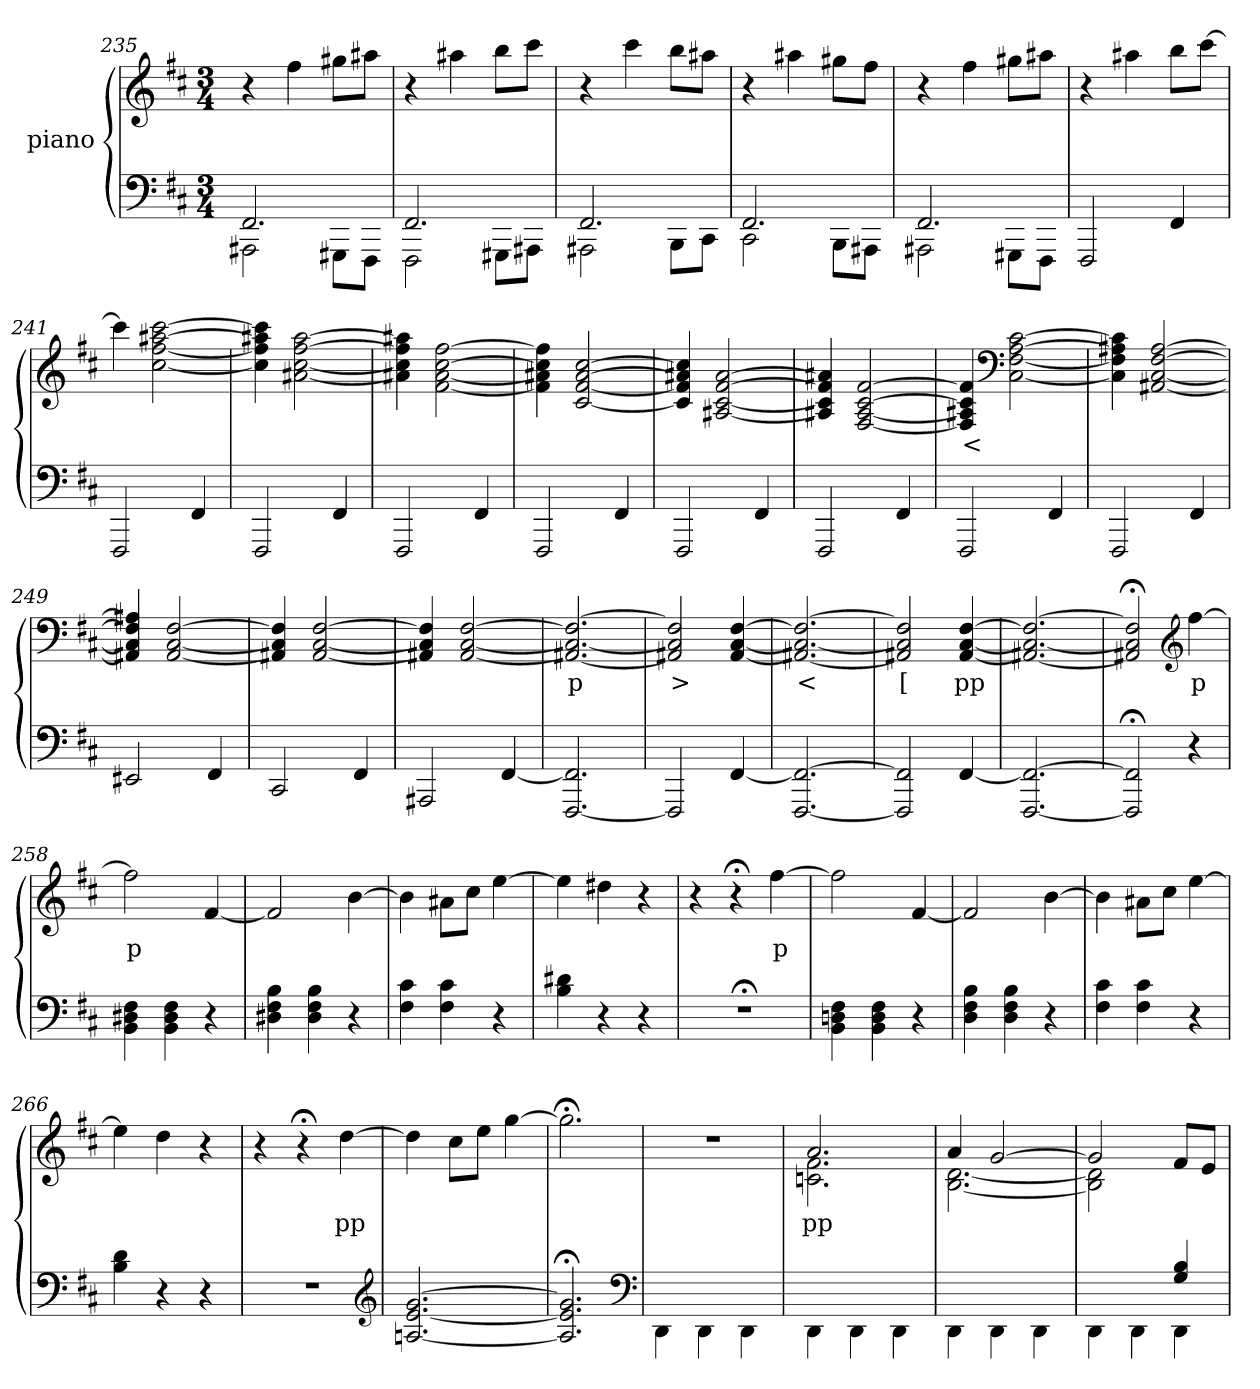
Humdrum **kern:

**kern	**kern	**text
*part2	*part1	*part1
*staff2	*staff1	*staff1
*	*I"piano	*
*clefF4	*clefG2	*
*k[f#c#]	*k[f#c#]	*
*D:	*D:	*
*M3/4	*M3/4	*
=235	=235	=235
*^	*	*
2.FF#	2AAA#X	4r	.
.	.	4ff#	.
.	8GGG#XL	8gg#XL	.
.	8FFF#J	8aa#XJ	.
=236	=236	=236	=236
2.FF#	2FFF#	4r	.
.	.	4aa#X	.
.	8GGG#XL	8bbL	.
.	8AAA#XJ	8ccc#J	.
=237	=237	=237	=237
2.FF#	2AAA#X	4r	.
.	.	4ccc#	.
.	8BBBL	8bbL	.
.	8CC#J	8aa#XJ	.
=238	=238	=238	=238
2.FF#	2CC#	4r	.
.	.	4aa#X	.
.	8BBBL	8gg#XL	.
.	8AAA#XJ	8ff#J	.
=239	=239	=239	=239
2.FF#	2AAA#X	4r	.
.	.	4ff#	.
.	8GGG#XL	8gg#XL	.
.	8FFF#J	8aa#XJ	.
*v	*v	*	*
=240	=240	=240
2FFF#	4r	.
.	4aa#X	.
4FF#	8bbL	.
.	[8ccc#J	.
=241	=241	=241
2FFF#	4ccc#]	.
.	[2cc# [2ff# [2aa#X [2ccc#	.
4FF#	.	.
=242	=242	=242
2FFF#	4cc#] 4ff#] 4aa#X] 4ccc#]	.
.	[2a# [2cc# [2ff# [2aa#	.
4FF#	.	.
=243	=243	=243
2FFF#	4a#X] 4cc#] 4ff#] 4aa#X]	.
.	[2f# [2a# [2cc# [2ff#	.
4FF#	.	.
=244	=244	=244
2FFF#	4f#] 4a#X] 4cc#] 4ff#]	.
.	[2c# [2f# [2a# [2cc#	.
4FF#	.	.
=245	=245	=245
2FFF#	4c#] 4f#] 4a#X] 4cc#]	.
.	[2A# [2c# [2f# [2a#	.
4FF#	.	.
=246	=246	=246
2FFF#	4A#X] 4c#] 4f#] 4a#X]	.
.	[2F# [2A# [2c# [2f#	.
4FF#	.	.
=247	=247	=247
2FFF#	4F#] 4A#X] 4c#] 4f#]	<
*	*clefF4	*
.	[2C# [2F# [2A# [2c#	.
4FF#	.	.
=248	=248	=248
2FFF#	4C#] 4F#] 4A#X] 4c#]	.
.	[2AA#/ [2C#/ [2F#/ [2A#/	.
4FF#	.	.
=249	=249	=249
2EE#X	4AA#X/] 4C#/] 4F#/] 4A#X/]	.
.	[2AA# [2C# [2F#	.
4FF#	.	.
=250	=250	=250
2CC#	4AA#X] 4C#] 4F#]	.
.	[2AA# [2C# [2F#	.
4FF#	.	.
=251	=251	=251
2AAA#X	4AA#X] 4C#] 4F#]	.
.	[2AA# [2C# [2F#	.
[4FF#	.	.
=252	=252	=252
[2.FFF# 2.FF#]	2.AA#X_ 2.C#_ 2.F#_	p
=253	=253	=253
2FFF#]	2AA#X] 2C#] 2F#]	>
[4FF#	[4AA# [4C# [4F#	.
=254	=254	=254
[2.FFF# 2.FF#_	2.AA#X_ 2.C#_ 2.F#_	<
=255	=255	=255
2FFF#] 2FF#]	2AA#X] 2C#] 2F#]	[
[4FF#	[4AA# [4C# [4F#	pp
=256	=256	=256
[2.FFF# 2.FF#_	2.AA#X_ 2.C#_ 2.F#_	.
=257	=257	=257
2FFF#];< 2FF#];<	2AA#X];< 2C#];< 2F#];<	.
*	*clefG2	*
4r	[4ff#	p
=258	=258	=258
4BB 4D#X 4F#	2ff#]	p
4BB 4D# 4F#	.	.
4r	[4f#	.
=259	=259	=259
4D#X 4F# 4B	2f#]	.
4D# 4F# 4B	.	.
4r	[4b	.
=260	=260	=260
4F# 4c#	4b]	.
4F# 4c#	8a#XL	.
.	8cc#J	.
4r	[4ee	.
=261	=261	=261
4B 4d#X	4ee]	.
4r	4dd#X	.
4r	4r	.
=262	=262	=262
2.r;<	4r	.
.	4r;<	.
.	[4ff#	p
=263	=263	=263
4BB 4Dn 4F#	2ff#]	.
4BB 4D 4F#	.	.
4r	[4f#	.
=264	=264	=264
4D 4F# 4B	2f#]	.
4D 4F# 4B	.	.
4r	[4b	.
=265	=265	=265
4F# 4c#	4b]	.
4F# 4c#	8a#XL	.
.	8cc#J	.
4r	[4ee	.
=266	=266	=266
4B 4d	4ee]	.
4r	4dd	.
4r	4r	.
=267	=267	=267
2.r	4r	.
.	4r;<	.
.	[4dd	pp
*clefG2	*	*
=268	=268	=268
[2.An [2.e [2.g	4dd]	.
.	8cc#L	.
.	8eeJ	.
.	[4gg	.
=269	=269	=269
2.A];< 2.e];< 2.g];<	2.gg;<]	.
*clefF4	*	*
=270	=270	=270
4DD\	2.r	.
4DD\	.	.
4DD\	.	.
=271	=271	=271
*	*^	*
4DD\	2.a	2.cn 2.f#	pp
4DD\	.	.	.
4DD\	.	.	.
=272	=272	=272	=272
4DD\	4a	[2.B [2.d	.
4DD\	[2g	.	.
4DD\	.	.	.
=273	=273	=273	=273
*^	*	*	*
2ryy	4DD\	2g]	2B] 2d]	.
.	4DD\	.	.	.
4G 4B	4DD	8f#L	4ryy	.
.	.	8eJ	.	.
*v	*v	*	*	*
*	*v	*v	*
=	=	=
*-	*-	*-
